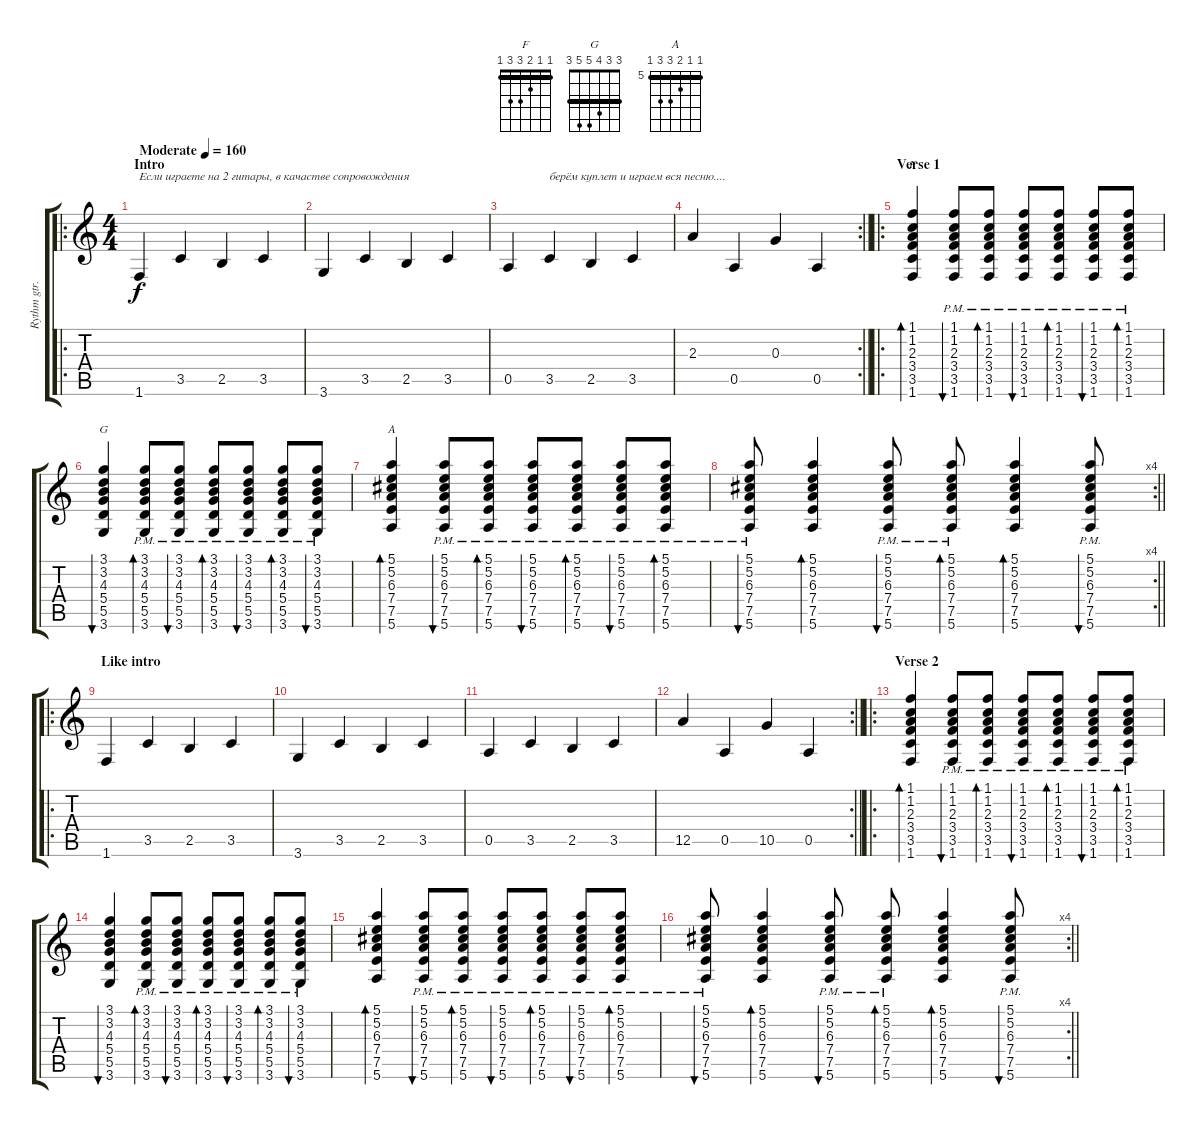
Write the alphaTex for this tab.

\track ("Rythm gtr." "Rythm gtr.") {instrument acousticguitarsteel}
\staff {score tabs}
\tuning (E4 B3 G3 D3 A2 E2) {hide}
\chord ("F" 1 1 2 3 3 1) {barre 1}
\chord ("G" 3 3 4 5 5 3) {barre 3}
\chord ("A" 5 5 6 7 7 5) {firstfret 5 barre 5}
\ro
\ts (4 4)
\section ("" "Intro")
\tempo (160 "Moderate")
\clef g2
\ks c
1.6.4{txt "Если играете на 2 гитары, в качастве сопровождения" dy f instrument acousticguitarsteel} 3.5.4 2.5.4 3.5.4 |
3.6.4 3.5.4 2.5.4 3.5.4 |
0.5.4 3.5.4{txt "берём куплет и играем вся песню...."} 2.5.4 3.5.4 |
\rc 2
\barLineRight lightlight
2.3.4 0.5.4 0.3.4 0.5.4 |
\ro
\section ("" "Verse 1")
(1.1 1.2 2.3 3.4 3.5 1.6).4{bd 60 ch "F"} (1.1 1.2 2.3 3.4{pm} 3.5{pm} 1.6{pm}).8{bu 60} (1.1 1.2 2.3 3.4{pm} 3.5 1.6{pm}).8{bd 60} (1.1 1.2 2.3 3.4{pm} 3.5{pm} 1.6{pm}).8{bu 60} (1.1 1.2 2.3 3.4{pm} 3.5 1.6{pm}).8{bd 60} (1.1 1.2 2.3 3.4{pm} 3.5{pm} 1.6{pm}).8{bu 60} (1.1 1.2 2.3 3.4{pm} 3.5 1.6{pm}).8{bd 60} |
(3.1 3.2 4.3 5.4 5.5 3.6).4{bu 60 ch "G"} (3.1 3.2 4.3 5.4{pm} 5.5{pm} 3.6{pm}).8{bd 60} (3.1 3.2 4.3 5.4{pm} 5.5{pm} 3.6{pm}).8{bu 60} (3.1 3.2 4.3 5.4{pm} 5.5{pm} 3.6{pm}).8{bd 60} (3.1 3.2 4.3 5.4{pm} 5.5{pm} 3.6{pm}).8{bu 60} (3.1 3.2 4.3 5.4{pm} 5.5{pm} 3.6{pm}).8{bd 60} (3.1 3.2 4.3 5.4{pm} 5.5{pm} 3.6{pm}).8{bu 60} |
(5.1 5.2 6.3 7.4 7.5 5.6).4{bd 60 ch "A"} (5.1 5.2 6.3 7.4{pm} 7.5{pm} 5.6{pm}).8{bu 60} (5.1 5.2 6.3 7.4{pm} 7.5{pm} 5.6{pm}).8{bd 60} (5.1 5.2 6.3 7.4{pm} 7.5{pm} 5.6{pm}).8{bu 60} (5.1 5.2 6.3 7.4{pm} 7.5{pm} 5.6{pm}).8{bd 60} (5.1 5.2 6.3 7.4{pm} 7.5{pm} 5.6{pm}).8{bu 60} (5.1 5.2 6.3 7.4{pm} 7.5{pm} 5.6{pm}).8{bd 60} |
\rc 4
\barLineRight lightlight
(5.1 5.2 6.3 7.4{pm} 7.5{pm} 5.6{pm}).8{bu 60} (5.1 5.2 6.3 7.4 7.5 5.6).4{bd 60} (5.1 5.2 6.3 7.4{pm} 7.5{pm} 5.6{pm}).8{bu 60} (5.1 5.2 6.3 7.4{pm} 7.5{pm} 5.6{pm}).8{bd 60} (5.1 5.2 6.3 7.4 7.5 5.6).4{bd 60} (5.1 5.2 6.3 7.4{pm} 7.5{pm} 5.6{pm}).8{bu 60} |
\ro
\section ("" "Like intro")
1.6.4 3.5.4 2.5.4 3.5.4 |
3.6.4 3.5.4 2.5.4 3.5.4 |
0.5.4 3.5.4 2.5.4 3.5.4 |
\rc 2
\barLineRight lightlight
12.5.4 0.5.4 10.5.4 0.5.4 |
\ro
\section ("" "Verse 2")
(1.1 1.2 2.3 3.4 3.5 1.6).4{bd 60} (1.1 1.2 2.3 3.4{pm} 3.5{pm} 1.6{pm}).8{bu 60} (1.1 1.2 2.3 3.4{pm} 3.5 1.6{pm}).8{bd 60} (1.1 1.2 2.3 3.4{pm} 3.5{pm} 1.6{pm}).8{bu 60} (1.1 1.2 2.3 3.4{pm} 3.5 1.6{pm}).8{bd 60} (1.1 1.2 2.3 3.4{pm} 3.5{pm} 1.6{pm}).8{bu 60} (1.1 1.2 2.3 3.4{pm} 3.5 1.6{pm}).8{bd 60} |
(3.1 3.2 4.3 5.4 5.5 3.6).4{bu 60} (3.1 3.2 4.3 5.4{pm} 5.5{pm} 3.6{pm}).8{bd 60} (3.1 3.2 4.3 5.4{pm} 5.5{pm} 3.6{pm}).8{bu 60} (3.1 3.2 4.3 5.4{pm} 5.5{pm} 3.6{pm}).8{bd 60} (3.1 3.2 4.3 5.4{pm} 5.5{pm} 3.6{pm}).8{bu 60} (3.1 3.2 4.3 5.4{pm} 5.5{pm} 3.6{pm}).8{bd 60} (3.1 3.2 4.3 5.4{pm} 5.5{pm} 3.6{pm}).8{bu 60} |
(5.1 5.2 6.3 7.4 7.5 5.6).4{bd 60} (5.1 5.2 6.3 7.4{pm} 7.5{pm} 5.6{pm}).8{bu 60} (5.1 5.2 6.3 7.4{pm} 7.5{pm} 5.6{pm}).8{bd 60} (5.1 5.2 6.3 7.4{pm} 7.5{pm} 5.6{pm}).8{bu 60} (5.1 5.2 6.3 7.4{pm} 7.5{pm} 5.6{pm}).8{bd 60} (5.1 5.2 6.3 7.4{pm} 7.5{pm} 5.6{pm}).8{bu 60} (5.1 5.2 6.3 7.4{pm} 7.5{pm} 5.6{pm}).8{bd 60} |
\rc 4
\barLineRight lightlight
(5.1 5.2 6.3 7.4{pm} 7.5{pm} 5.6{pm}).8{bu 60} (5.1 5.2 6.3 7.4 7.5 5.6).4{bd 60} (5.1 5.2 6.3 7.4{pm} 7.5{pm} 5.6{pm}).8{bu 60} (5.1 5.2 6.3 7.4{pm} 7.5{pm} 5.6{pm}).8{bd 60} (5.1 5.2 6.3 7.4 7.5 5.6).4{bd 60} (5.1 5.2 6.3 7.4{pm} 7.5{pm} 5.6{pm}).8{bu 60}
